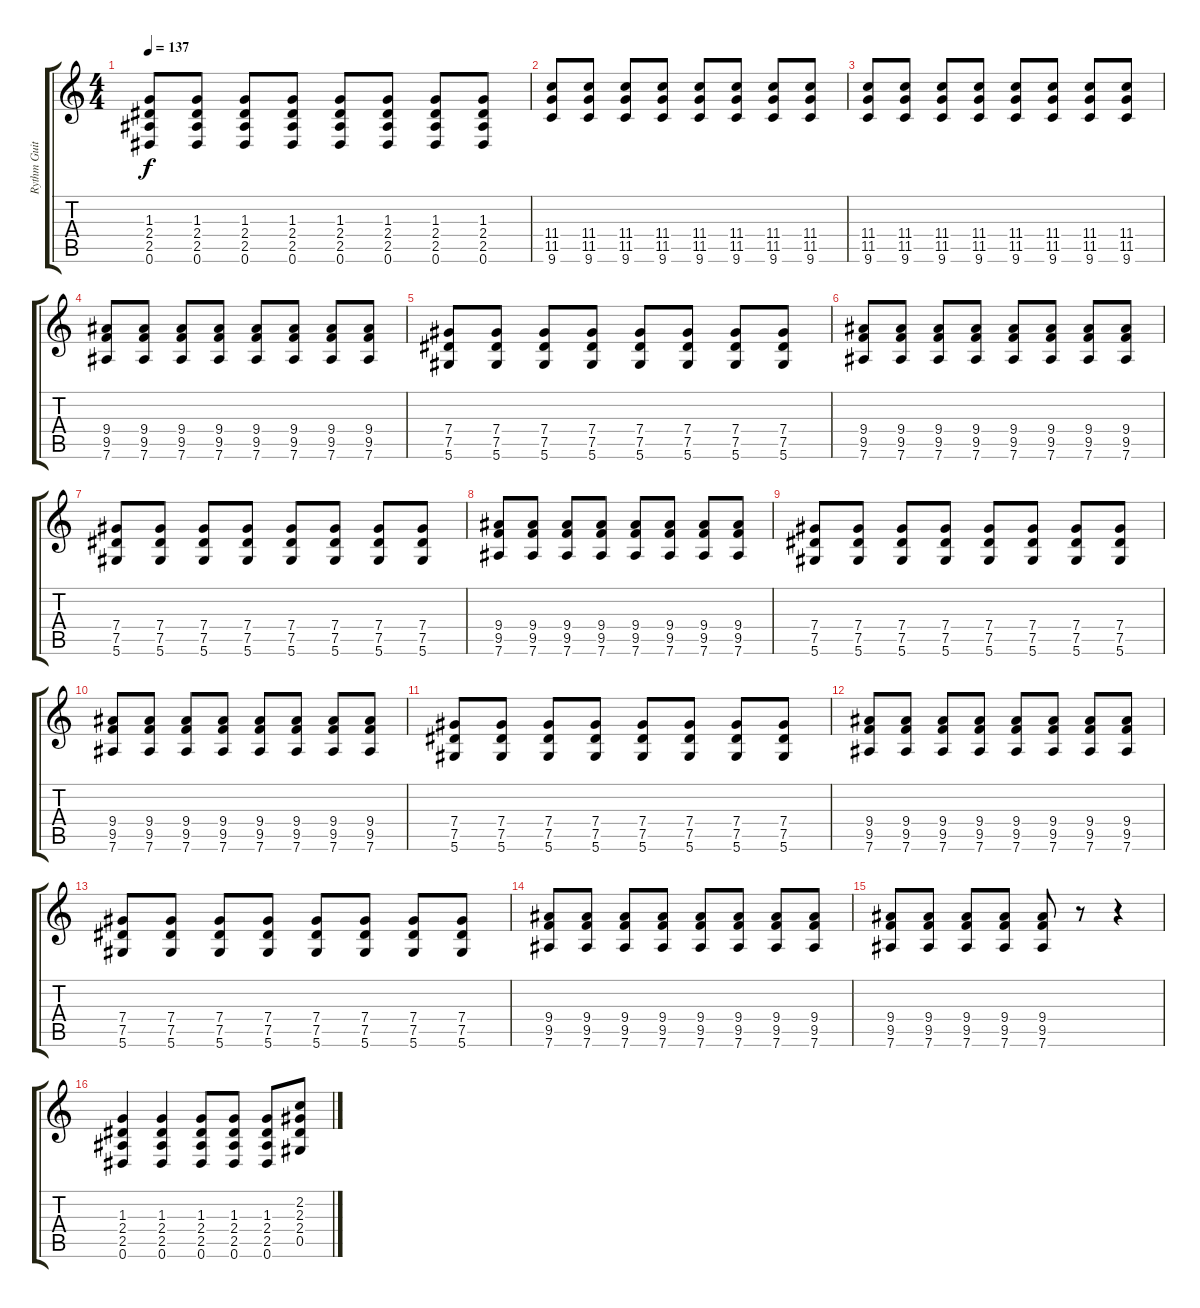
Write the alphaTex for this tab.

\track ("Rythm Guitar (BJA)" "Rythm Guit") {instrument overdrivenguitar}
\staff {score tabs}
\tuning (Eb4 Bb3 Gb3 Db3 Ab2 Eb2) {hide}
\ts (4 4)
\tempo 137
\clef g2
\ks c
(1.3 2.4 2.5 0.6).8{dy f} (1.3 2.4 2.5 0.6).8 (1.3 2.4 2.5 0.6).8 (1.3 2.4 2.5 0.6).8 (1.3 2.4 2.5 0.6).8 (1.3 2.4 2.5 0.6).8 (1.3 2.4 2.5 0.6).8 (1.3 2.4 2.5 0.6).8 |
(11.4 11.5 9.6).8 (11.4 11.5 9.6).8 (11.4 11.5 9.6).8 (11.4 11.5 9.6).8 (11.4 11.5 9.6).8 (11.4 11.5 9.6).8 (11.4 11.5 9.6).8 (11.4 11.5 9.6).8 |
(11.4 11.5 9.6).8 (11.4 11.5 9.6).8 (11.4 11.5 9.6).8 (11.4 11.5 9.6).8 (11.4 11.5 9.6).8 (11.4 11.5 9.6).8 (11.4 11.5 9.6).8 (11.4 11.5 9.6).8 |
(9.4 9.5 7.6).8 (9.4 9.5 7.6).8 (9.4 9.5 7.6).8 (9.4 9.5 7.6).8 (9.4 9.5 7.6).8 (9.4 9.5 7.6).8 (9.4 9.5 7.6).8 (9.4 9.5 7.6).8 |
(7.4 7.5 5.6).8 (7.4 7.5 5.6).8 (7.4 7.5 5.6).8 (7.4 7.5 5.6).8 (7.4 7.5 5.6).8 (7.4 7.5 5.6).8 (7.4 7.5 5.6).8 (7.4 7.5 5.6).8 |
(9.4 9.5 7.6).8 (9.4 9.5 7.6).8 (9.4 9.5 7.6).8 (9.4 9.5 7.6).8 (9.4 9.5 7.6).8 (9.4 9.5 7.6).8 (9.4 9.5 7.6).8 (9.4 9.5 7.6).8 |
(7.4 7.5 5.6).8 (7.4 7.5 5.6).8 (7.4 7.5 5.6).8 (7.4 7.5 5.6).8 (7.4 7.5 5.6).8 (7.4 7.5 5.6).8 (7.4 7.5 5.6).8 (7.4 7.5 5.6).8 |
(9.4 9.5 7.6).8 (9.4 9.5 7.6).8 (9.4 9.5 7.6).8 (9.4 9.5 7.6).8 (9.4 9.5 7.6).8 (9.4 9.5 7.6).8 (9.4 9.5 7.6).8 (9.4 9.5 7.6).8 |
(7.4 7.5 5.6).8 (7.4 7.5 5.6).8 (7.4 7.5 5.6).8 (7.4 7.5 5.6).8 (7.4 7.5 5.6).8 (7.4 7.5 5.6).8 (7.4 7.5 5.6).8 (7.4 7.5 5.6).8 |
(9.4 9.5 7.6).8 (9.4 9.5 7.6).8 (9.4 9.5 7.6).8 (9.4 9.5 7.6).8 (9.4 9.5 7.6).8 (9.4 9.5 7.6).8 (9.4 9.5 7.6).8 (9.4 9.5 7.6).8 |
(7.4 7.5 5.6).8 (7.4 7.5 5.6).8 (7.4 7.5 5.6).8 (7.4 7.5 5.6).8 (7.4 7.5 5.6).8 (7.4 7.5 5.6).8 (7.4 7.5 5.6).8 (7.4 7.5 5.6).8 |
(9.4 9.5 7.6).8 (9.4 9.5 7.6).8 (9.4 9.5 7.6).8 (9.4 9.5 7.6).8 (9.4 9.5 7.6).8 (9.4 9.5 7.6).8 (9.4 9.5 7.6).8 (9.4 9.5 7.6).8 |
(7.4 7.5 5.6).8 (7.4 7.5 5.6).8 (7.4 7.5 5.6).8 (7.4 7.5 5.6).8 (7.4 7.5 5.6).8 (7.4 7.5 5.6).8 (7.4 7.5 5.6).8 (7.4 7.5 5.6).8 |
(9.4 9.5 7.6).8 (9.4 9.5 7.6).8 (9.4 9.5 7.6).8 (9.4 9.5 7.6).8 (9.4 9.5 7.6).8 (9.4 9.5 7.6).8 (9.4 9.5 7.6).8 (9.4 9.5 7.6).8 |
(9.4 9.5 7.6).8 (9.4 9.5 7.6).8 (9.4 9.5 7.6).8 (9.4 9.5 7.6).8 (9.4 9.5 7.6).8 r.8 r.4 |
(1.3 2.4 2.5 0.6).4 (1.3 2.4 2.5 0.6).4 (1.3 2.4 2.5 0.6).8 (1.3 2.4 2.5 0.6).8 (1.3 2.4 2.5 0.6).8 (2.2 2.3 2.4 0.5).8
